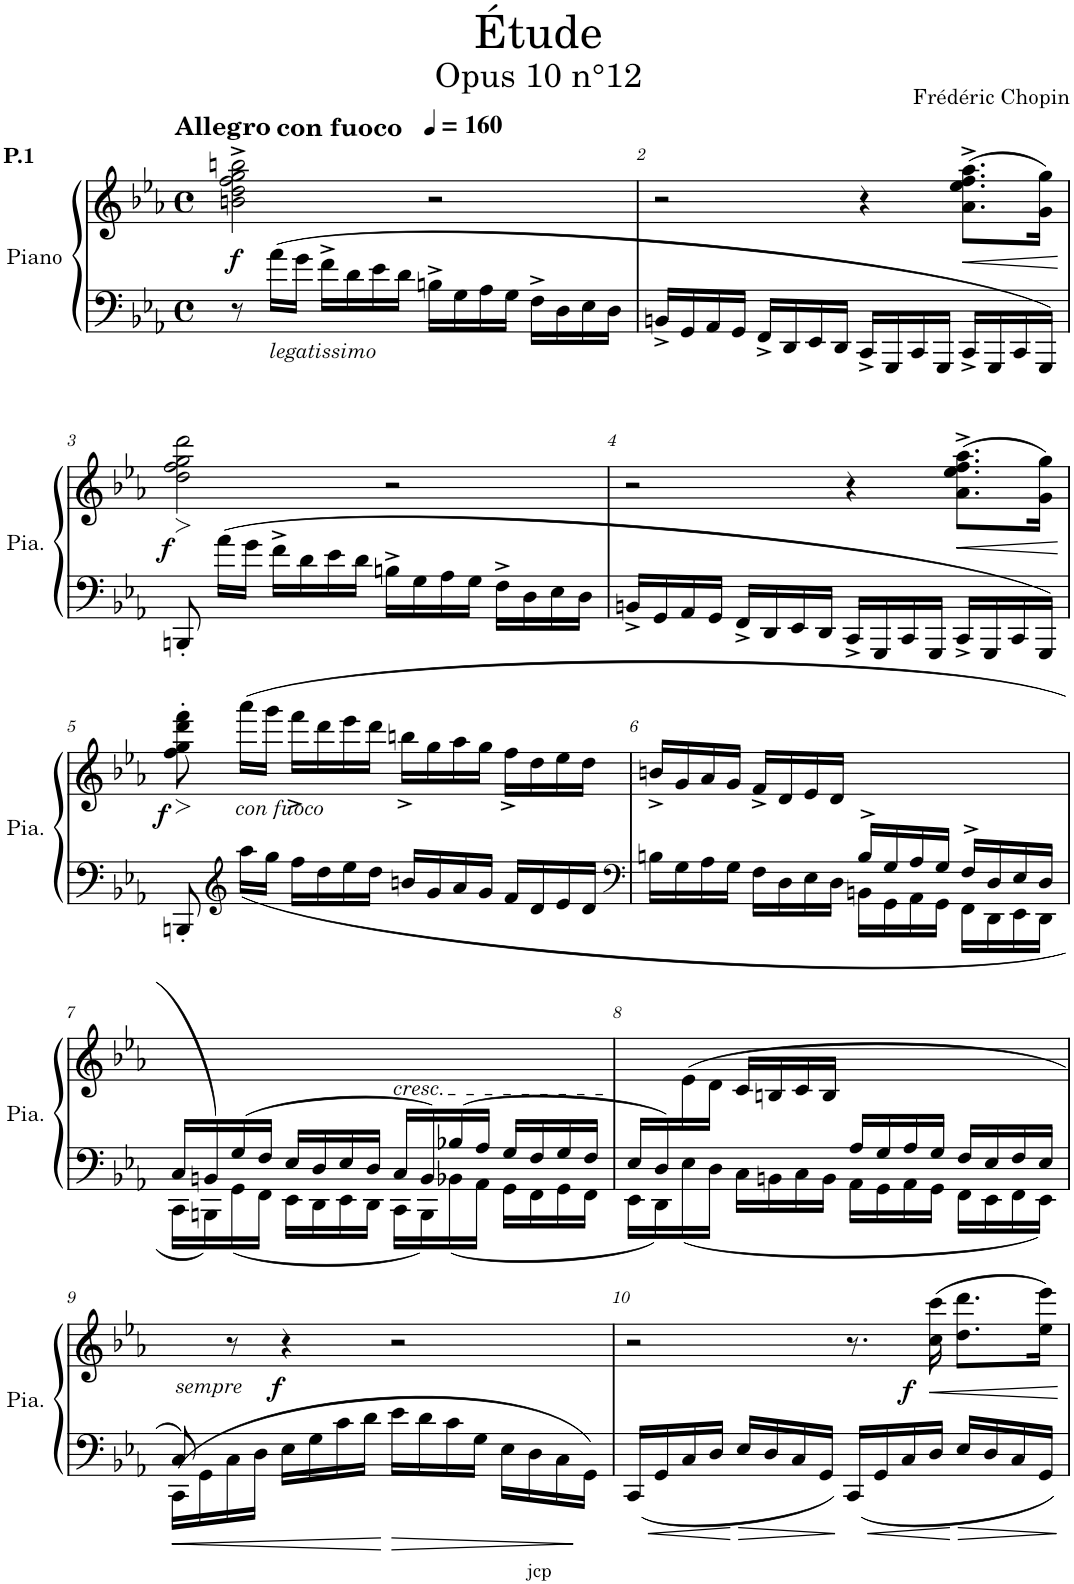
**kern	**kern	**dynam
*part1	*part1	*part1
*staff2	*staff1	*staff1/2
*I"Piano	*	*
*I'Pia.	*	*
*clefF4	*clefG2	*
*k[b-e-a-]	*k[b-e-a-]	*
*M4/4	*M4/4	*
*met(c)	*met(c)	*
*MM160	*MM160	*
=1	=1	=1
!	!LO:TX:a:B:t=Allegro	!
!	!LO:TX:a:B:t=con fuoco	!
!	!LO:TX:a:B:t=P.1	!
!	!	!LO:DY:b
8r	2bn\^ 2dd\^ 2ff\^ 2gg\^ 2bbn\^	f
!LO:TX:b:i:t=legatissimo	!	!
16a-\LL	.	.
16g\JJ	.	.
16f^\LL	.	.
16d\	.	.
16e-\	.	.
16d\JJ	.	.
16Bn^\LL	2r	.
16G\	.	.
16A-\	.	.
16G\JJ	.	.
16F^\LL	.	.
16D\	.	.
16E-\	.	.
16D\JJ	.	.
=2	=2	=2
16BBn^/LL	2r	.
16GG/	.	.
16AA-/	.	.
16GG/JJ	.	.
16FF^/LL	.	.
16DD/	.	.
16EE-/	.	.
16DD/JJ	.	.
16CC^/LL	4r	.
16GGG/	.	.
16CC/	.	.
16GGG/JJ	.	.
!	!	!LO:HP:b
16CC^/LL	(8.a-\^ 8.ee-\^ 8.ff\^ 8.aa-\^L	<
16GGG/	.	.
16CC/	.	.
16GGG/JJ	16g\ 16gg\Jk)	.
.	.	[
!!LO:LB:g=z
=3	=3	=3
!	!	!LO:DY:b
8BBBn'/	2dd\< 2ff\< 2gg\< 2ddd\<	f
16a-\LL	.	.
16g\JJ	.	.
16f^\LL	.	.
16d\	.	.
16e-\	.	.
16d\JJ	.	.
16Bn^\LL	2r	.
16G\	.	.
16A-\	.	.
16G\JJ	.	.
16F^\LL	.	.
16D\	.	.
16E-\	.	.
16D\JJ	.	.
=4	=4	=4
16BBn^/LL	2r	.
16GG/	.	.
16AA-/	.	.
16GG/JJ	.	.
16FF^/LL	.	.
16DD/	.	.
16EE-/	.	.
16DD/JJ	.	.
16CC^/LL	4r	.
16GGG/	.	.
16CC/	.	.
16GGG/JJ	.	.
!	!	!LO:HP:b
16CC^/LL	(8.a-\^ 8.ee-\^ 8.ff\^ 8.aa-\^L	<
16GGG/	.	.
16CC/	.	.
16GGG/JJ	16g\ 16gg\Jk)	.
.	.	[
!!LO:LB:g=z
=5	=5	=5
!	!	!LO:DY:b
8BBBn'/	8ff\'< 8gg\'< 8ddd\'< 8fff\'<	f
*clefG2	*	*
!	!LO:TX:b:i:t=con fuoco	!
16aa-\LL	(16aaa-\LL	.
16gg\JJ	16ggg\JJ	.
16ff\LL	16fff^<\LL	.
16dd\	16ddd\	.
16ee-\	16eee-\	.
16dd\JJ	16ddd\JJ	.
16bn/LL	16bbn^<\LL	.
16g/	16gg\	.
16a-/	16aa-\	.
16g/JJ	16gg\JJ	.
16f/LL	16ff^<\LL	.
16d/	16dd\	.
16e-/	16ee-\	.
16d/JJ	16dd\JJ	.
=6	=6	=6
*clefF4	*	*
*^	*	*
2ryy	16Bn\LL	16bn^/LL	.
.	16G\	16g/	.
.	16A-\	16a-/	.
.	16G\JJ	16g/JJ	.
.	16F\LL	16f^/LL	.
.	16D\	16d/	.
.	16E-\	16e-/	.
.	16D\JJ	16d/JJ	.
16B^>/LL	16BBn\LL	2ryy	.
16G/	16GG\	.	.
16A-/	16AA-\	.	.
16G/JJ	16GG\JJ	.	.
16F^>/LL	16FF\LL	.	.
16D/	16DD\	.	.
16E-/	16EE-\	.	.
16D/JJ	16DD\JJ	.	.
!!LO:LB:g=z
=7	=7	=7	=7
16C/LL	16CC\LL	2ryy	.
16BBn/)	16BBBn\	.	.
16G/	16GG\	.	.
16F/JJ	16FF\JJ	.	.
16E-/LL	16EE-\LL	.	.
16D/	16DD\	.	.
16E-/	16EE-\	.	.
16D/JJ	16DD\JJ	.	.
!	!	!LO:TX:b:i:t=cresc.	!
16C/LL	16CC\LL	2ryy	.
16BB/	16BBB\	.	.
16B-X/	16BB-X\	.	.
16A-/JJ	16AA-\JJ	.	.
16G/LL	16GG\LL	.	.
16F/	16FF\	.	.
16G/	16GG\	.	.
16F/JJ	16FF\JJ	.	.
=8	=8	=8	=8
16E-/LL	16EE-\LL	8ryy	.
16D/	16DD\	.	.
4.ryy	16E-\	(16e-\	.
.	16D\JJ	16d\JJ	.
.	16C\LL	16c/LL	.
.	16BBn\	16Bn/	.
.	16C\	16c/	.
.	16BB\JJ	16B/JJ	.
16A-/LL	16AA-\LL	2ryy	.
16G/	16GG\	.	.
16A-/	16AA-\	.	.
16G/JJ	16GG\JJ	.	.
16F/LL	16FF\LL	.	.
16E-/	16EE-\	.	.
16F/	16FF\	.	.
16E-/JJ	16EE-\JJ	.	.
!!LO:LB:g=z
=9	=9	=9	=9
!	!	!LO:TX:b:i:t=sempre	!
8C/)	16CC\LL	8ryy	.
.	16GG\	.	.
2..ryy	16C\	8r	.
.	16D\JJ	.	.
!	!	!	!LO:DY:b
.	16E-\LL	4r	f
.	16G\	.	.
.	16c\	.	.
.	16d\JJ	.	.
.	16e-\LL	2r	.
.	16d\	.	.
.	16c\	.	.
.	16G\JJ	.	.
.	16E-\LL	.	.
.	16D\	.	.
.	16C\	.	.
.	16GG\JJ	.	.
*v	*v	*	*
=10	=10	=10
16CC/LL	2r	.
16GG/	.	.
16C/	.	.
16D/JJ	.	.
16E-/LL	.	.
16D/	.	.
16C/	.	.
16GG/JJ	.	.
16CC/LL	8.r	.
16GG/	.	.
16C/	.	.
!	!	!LO:HP:b
!	!	!LO:DY:n=1:b
16D/JJ	(16cc\ 16ccc\	< f
16E-/LL	8.dd\ 8.ddd\L	.
16D/	.	.
16C/	.	.
16GG/JJ	16ee-\ 16eee-\Jk)	.
.	.	[
=	=	=
*-	*-	*-
